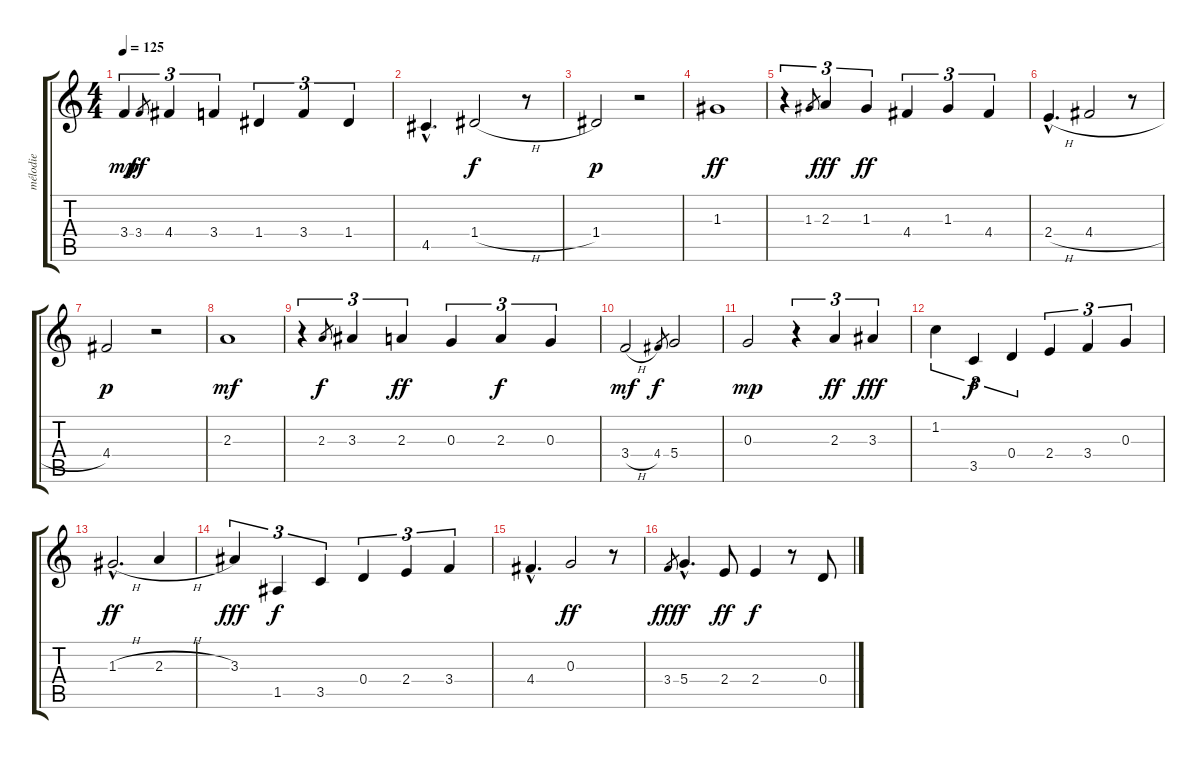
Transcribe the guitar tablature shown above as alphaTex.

\track ("mélodie" "mélodie") {instrument panflute}
\staff {score tabs}
\tuning (E5 B4 G4 D4 A3 E3) {hide}
\ts (4 4)
\tempo 125
\clef g2
\ks c
3.4.4{tu (3 2) dy mp} 3.4.8{gr dy ff} 4.4.4{tu (3 2)} 3.4.4{tu (3 2)} 1.4.4{tu (3 2)} 3.4.4{tu (3 2)} 1.4.4{tu (3 2)} |
4.5{hac}.4{d} 1.4{h}.2{dy f} r.8 |
1.4.2{dy p} r.2 |
1.3.1{dy ff} |
r.4{tu (3 2)} 1.3.8{gr} 2.3.4{tu (3 2) dy fff} 1.3.4{tu (3 2) dy ff} 4.4.4{tu (3 2)} 1.3.4{tu (3 2)} 4.4.4{tu (3 2)} |
2.4{h hac}.4{d} 4.4{h}.2 r.8 |
4.4.2{dy p} r.2 |
2.3.1{dy mf} |
r.4{tu (3 2)} 2.3.8{gr dy f} 3.3.4{tu (3 2)} 2.3.4{tu (3 2) dy ff} 0.3.4{tu (3 2)} 2.3.4{tu (3 2) dy f} 0.3.4{tu (3 2)} |
3.4{h}.2{dy mf} 4.4.8{gr dy f} 5.4.2 |
0.3.2{dy mp} r.4{tu (3 2)} 2.3.4{tu (3 2) dy ff} 3.3.4{tu (3 2) dy fff} |
1.2.4{tu (3 2)} 3.5.4{tu (3 2) dy f} 0.4.4{tu (3 2)} 2.4.4{tu (3 2)} 3.4.4{tu (3 2)} 0.3.4{tu (3 2)} |
1.3{h hac}.2{d dy ff} 2.3{h}.4 |
3.3.4{tu (3 2) dy fff} 1.5.4{tu (3 2) dy f} 3.5.4{tu (3 2)} 0.4.4{tu (3 2)} 2.4.4{tu (3 2)} 3.4.4{tu (3 2)} |
4.4{hac}.4{d} 0.3.2{dy ff} r.8 |
3.4.8{gr dy fff} 5.4{hac}.4{d dy f} 2.4.8{dy ff} 2.4.4{dy f} r.8 0.4.8
